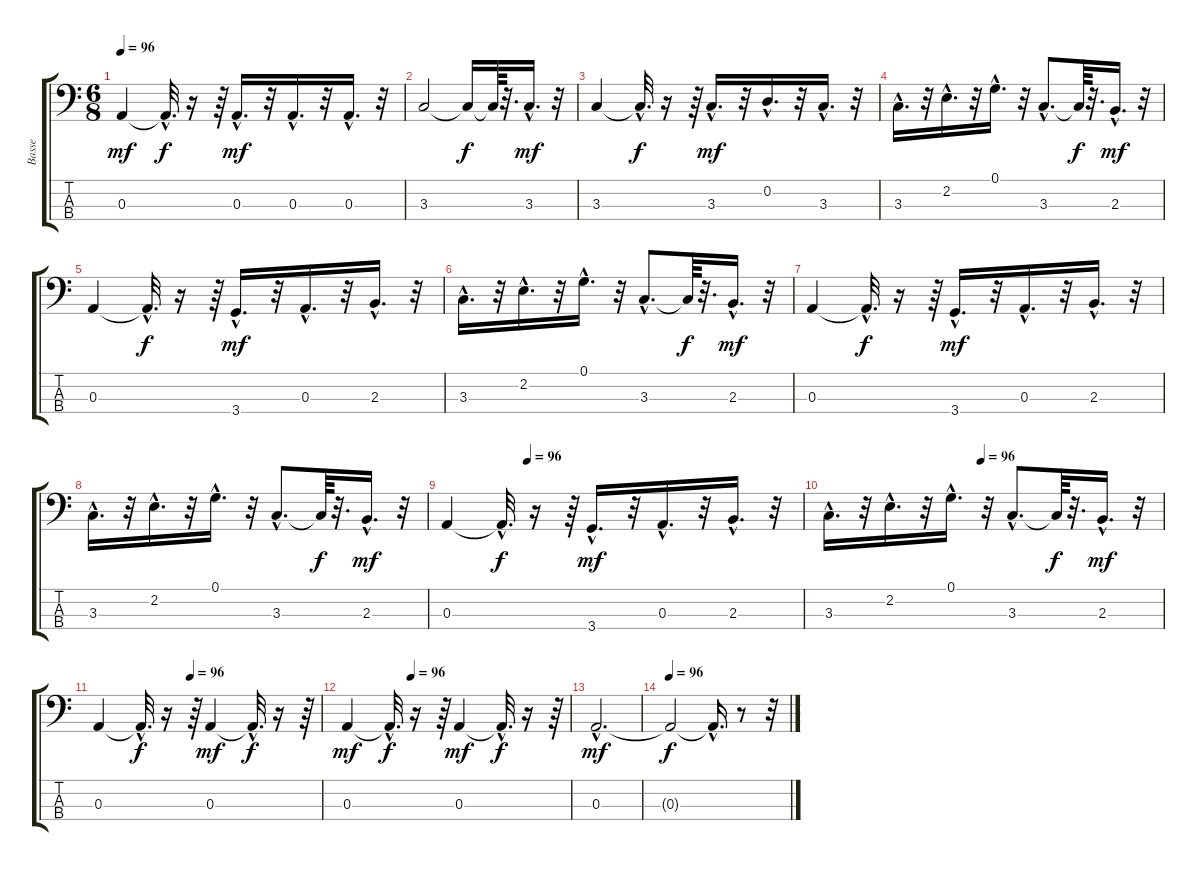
\track ("Basse" "Basse") {instrument acousticbass}
\staff {score tabs}
\tuning (G2 D2 A1 E1) {hide}
\ts (6 8)
\tempo 96
\clef f4
\ks c
0.3.4{dy mf} 0.3{hac t}.32{d dy f} r.16 r.64 0.3{hac}.16{d dy mf} r.32 0.3{hac}.16{d} r.32 0.3{hac}.16{d} r.32 |
3.3.2 3.3{t}.16{dy f} 3.3{t}.64 r.32{d} 3.3{hac}.16{d dy mf} r.32 |
3.3.4 3.3{hac t}.32{d dy f} r.16 r.64 3.3{hac}.16{d dy mf} r.32 0.2{hac}.16{d} r.32 3.3{hac}.16{d} r.32 |
3.3{hac}.16{d} r.32 2.2{hac}.16{d} r.32 0.1{hac}.16{d} r.32 3.3{hac}.8{d} 3.3{t}.64{dy f} r.32{d} 2.3{hac}.16{d dy mf} r.32 |
0.3.4 0.3{hac t}.32{d dy f} r.16 r.64 3.4{hac}.16{d dy mf} r.32 0.3{hac}.16{d} r.32 2.3{hac}.16{d} r.32 |
3.3{hac}.16{d} r.32 2.2{hac}.16{d} r.32 0.1{hac}.16{d} r.32 3.3{hac}.8{d} 3.3{t}.64{dy f} r.32{d} 2.3{hac}.16{d dy mf} r.32 |
0.3.4 0.3{hac t}.32{d dy f} r.16 r.64 3.4{hac}.16{d dy mf} r.32 0.3{hac}.16{d} r.32 2.3{hac}.16{d} r.32 |
3.3{hac}.16{d} r.32 2.2{hac}.16{d} r.32 0.1{hac}.16{d} r.32 3.3{hac}.8{d} 3.3{t}.64{dy f} r.32{d} 2.3{hac}.16{d dy mf} r.32 |
\tempo (96 0.22916666666666666)
0.3.4 0.3{hac t}.32{d dy f} r.16 r.64 3.4{hac}.16{d dy mf} r.32 0.3{hac}.16{d} r.32 2.3{hac}.16{d} r.32 |
\tempo (96 0.4583333333333333)
3.3{hac}.16{d} r.32 2.2{hac}.16{d} r.32 0.1{hac}.16{d} r.32 3.3{hac}.8{d} 3.3{t}.64{dy f} r.32{d} 2.3{hac}.16{d dy mf} r.32 |
\tempo (96 0.4166666666666667)
0.3.4 0.3{hac t}.32{d dy f} r.16 r.64 0.3.4{dy mf} 0.3{hac t}.32{d dy f} r.16 r.64 |
\tempo (96 0.2916666666666667)
0.3.4{dy mf} 0.3{hac t}.32{d dy f} r.16 r.64 0.3.4{dy mf} 0.3{hac t}.32{d dy f} r.16 r.64 |
0.3{hac}.2{d dy mf} |
\tempo 96
0.3{t}.2{dy f} 0.3{hac t}.16{d} r.8 r.32
